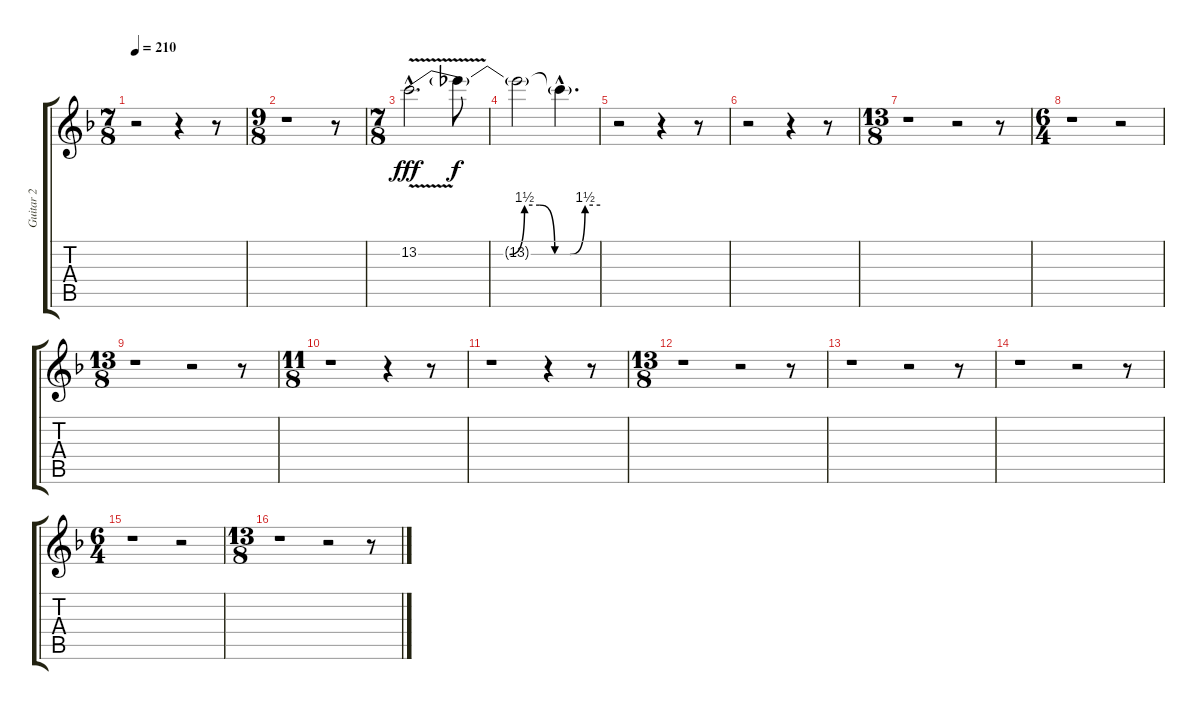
\track ("Guitar 2" "Guitar 2") {instrument distortionguitar}
\staff {score tabs}
\tuning (E4 B3 G3 D3 A2 E2) {hide}
\ts (7 8)
\tempo 210
\clef g2
\ks f
r.2{dy fff instrument distortionguitar} r.4 r.8 |
\ts (9 8)
r.1 r.8 |
\ts (7 8)
13.2{be (custom 0 0 30 0 35 6 40 6 45 0 50 0 55 6 60 6) v hac}.2{d} 13.2{t}.8{dy f} |
13.2{t}.2 13.2{hac t}.4{d} |
r.2 r.4 r.8 |
r.2 r.4 r.8 |
\ts (13 8)
r.1 r.2 r.8 |
\ts (6 4)
r.1 r.2 |
\ts (13 8)
r.1 r.2 r.8 |
\ts (11 8)
r.1 r.4 r.8 |
r.1 r.4 r.8 |
\ts (13 8)
r.1 r.2 r.8 |
r.1 r.2 r.8 |
r.1 r.2 r.8 |
\ts (6 4)
r.1 r.2 |
\ts (13 8)
r.1 r.2 r.8
